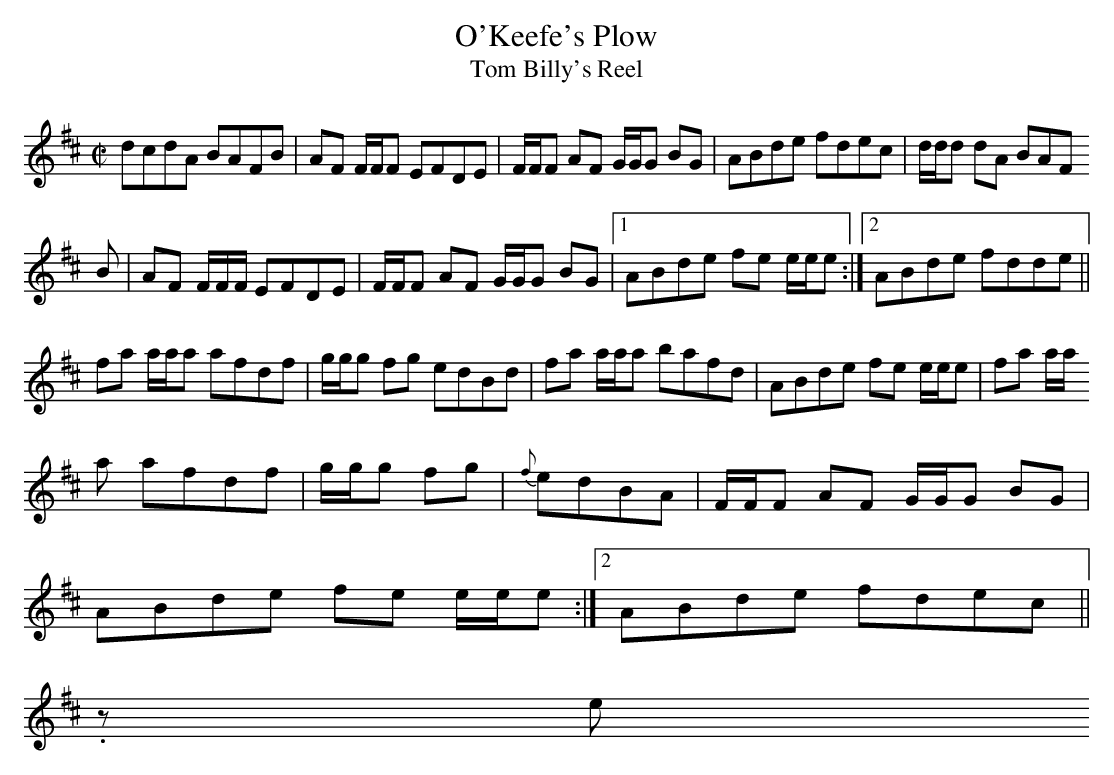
X:1
T:O'Keefe's Plow
T:Tom Billy's Reel
M:C|
L:1/8
K:D
dcdA BAFB|AF F/2F/2F EFDE|F/2F/2F AF G/2G/2G BG|ABde fdec|d/2d/2d dA BAF
B|AF F/2F/2F/2 EFDE|F/2F/2F AF G/2G/2G BG|1ABde fe e/2e/2e:|2ABde fdde||
fa a/2a/2a afdf|g/2g/2g fg edBd|fa a/2a/2a bafd|ABde fe e/2e/2e|fa a/2a/
2a afdf|g/2g/2g fg|{f}edBA|F/2F/2F AF G/2G/2G BG|
1ABde fe e/2e/2e:|2ABde fdec||
\font\largefont=cmr10 at 36pt
\font\medfont=cmr10 scaled \magstep4
\font\smallfont=cmr10 scaled \magstep2
\font\ordfont=cmr10 scaled \magstep1
\ {. }
\vskip 2.5in
\centerline{\largefont Paddy O'Brien's Sets }
\vskip 1in
\centerline{\medfont Tune Sets Arranged by Paddy O'Brien,}
\vskip 20pt
\centerline{\medfont Nenagh, Co. Tipperary}
\vskip 1in
\centerline{\smallfont Edited by Dave Gabol and John Walsh}
\vskip 10pt
\footline={\hfil}
\eject
\global\count0=0
\headline{\hfil{Paddy O'Brien's Sets}\hfil}
\centerline{\smallfont Table of Contents}
\vskip 1in
\ordfont
\baselineskip=18pt
\line{The Limerick Lassies/The Old Copper Plate/Buckley's Fancy
\dotfill\  page 1}
\line{Crooked Road to Dublin/College Grove/Killaghbeg House
\dotfill \ page 2}
\line{Paddy's Resource/The Pipe on the Hob/Blooming Meadows
\dotfill \ page 3}
\line{Kilfinane/Paddy in London/Tongs by the Fire
\dotfill \ page 4}
\line{Hartigan's Fancy/Maloney's Wife/Have a Drink With Me
\dotfill \ page 5}
\line{Road to Youghal/Conlan's Well/The Holly Bush
\dotfill \ page 6}
\line{Boys of Ballysodare/Pat Tuohy's/Birmingham
\dotfill \ page 7}
\line{Christmas Eve/Bunker Hill/The Hunter's Purse
\dotfill \ page 8}
\line{Bush in Bloom/Congress/Ewe Reel
\dotfill \ page 9}
\line{Paddy Reynolds'/Jer Quigley's/Hunters House
\dotfill \ page 10}
\line{Follow Me Down/Milliner's Daughter/Sailor's Jacket
\dotfill \ page 11}
\line{Sheehan's/Down the Broom/Kiss Me Kate
\dotfill \ page 12}
\line{King of the Clans/My Love is in America/Flogging
\dotfill \ page 13}
\line{Reavy's/The Providence/Peeler's Jacket
\dotfill \ page 14}
\line{Magpie's Nest/Chattering Magpie/Kerry
\dotfill \ page 15}
\line{The Hill on the Road/Contentment is Wealth/Tell Her I Am
\dotfill \ page 16}
\line{First Night in America/Apples in Winter/The Rakes of Clonmel
\dotfill \ page 17}
\line{The Bowlegged Tailor/O'Mahony's/Father Fielding's Favorite
\dotfill \ page 18}
\baselineskip=12pt
\vfil\eject
\headline={\hfil{Paddy O'Brien's Sets}\hfil\the\count0}
\vsize=9.8in
\hsize=7in
\voffset=0.0in
\hoffset=-0.25in
\raggedbottom
\musicsize=20\relax
\def\tune{\vbox}
M:C|
